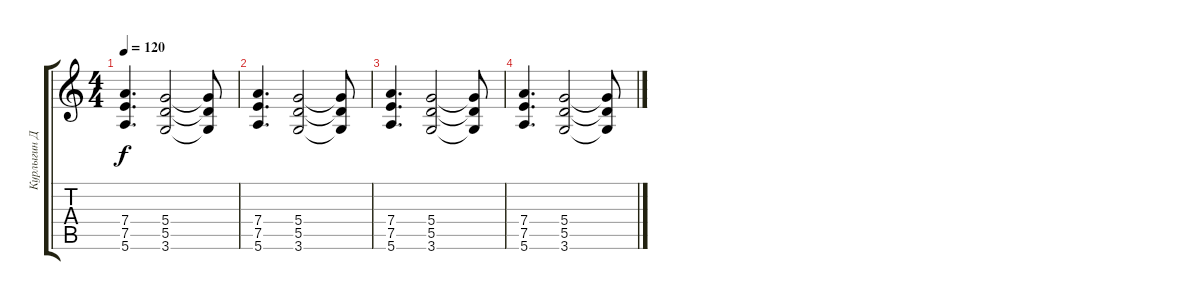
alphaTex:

\track ("Курлыгин Дмитрий" "Курлыгин Д") {instrument distortionguitar}
\staff {score tabs}
\tuning (E4 B3 G3 D3 A2 E2) {hide}
\ts (4 4)
\tempo 120
\clef g2
\ks c
(7.4 7.5 5.6).4{d dy f} (5.4 5.5 3.6).2 (5.4{t} 5.5{t} 3.6{t}).8 |
(7.4 7.5 5.6).4{d} (5.4 5.5 3.6).2 (5.4{t} 5.5{t} 3.6{t}).8 |
(7.4 7.5 5.6).4{d} (5.4 5.5 3.6).2 (5.4{t} 5.5{t} 3.6{t}).8 |
(7.4 7.5 5.6).4{d} (5.4 5.5 3.6).2 (5.4{t} 5.5{t} 3.6{t}).8
